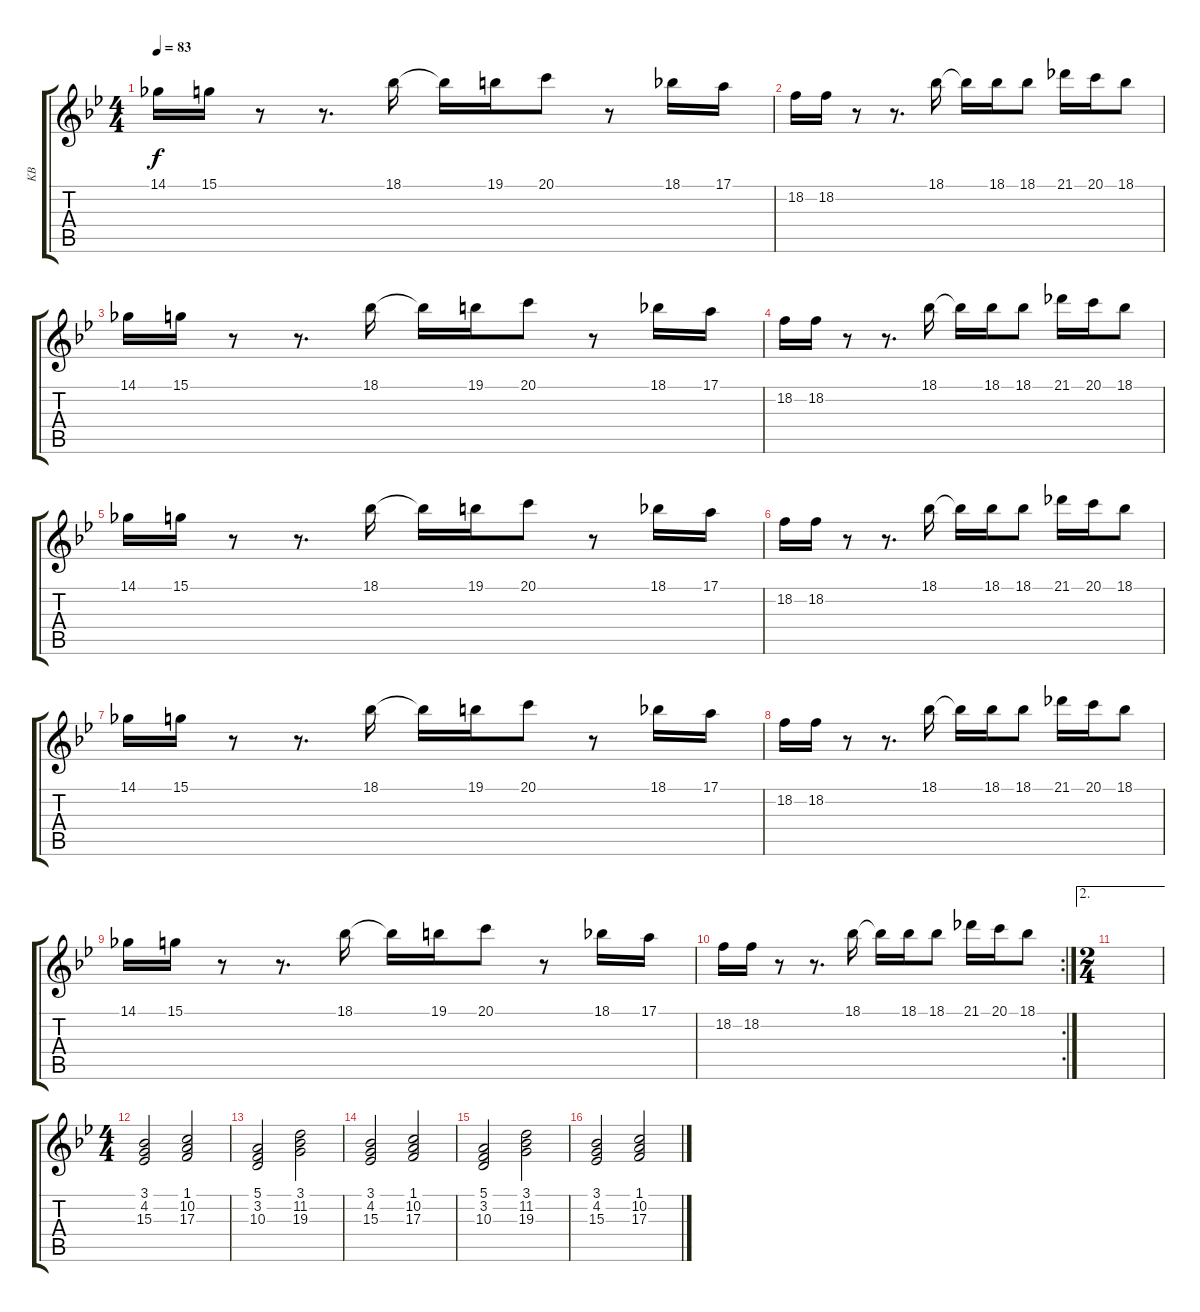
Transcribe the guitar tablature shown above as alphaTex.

\track ("KB" "KB") {instrument rockorgan}
\staff {score tabs}
\tuning (E4 B3 G3 D3 A2 E2) {hide}
\ts (4 4)
\tempo 83
\clef g2
\ks gminor
14.1.16{dy f} 15.1.16 r.8 r.8{d} 18.1.16 18.1{t}.16 19.1.16 20.1.8 r.8 18.1.16 17.1.16 |
18.2.16 18.2.16 r.8 r.8{d} 18.1.16 18.1{t}.16 18.1.16 18.1.8 21.1.16 20.1.16 18.1.8 |
14.1.16 15.1.16 r.8 r.8{d} 18.1.16 18.1{t}.16 19.1.16 20.1.8 r.8 18.1.16 17.1.16 |
18.2.16 18.2.16 r.8 r.8{d} 18.1.16 18.1{t}.16 18.1.16 18.1.8 21.1.16 20.1.16 18.1.8 |
14.1.16 15.1.16 r.8 r.8{d} 18.1.16 18.1{t}.16 19.1.16 20.1.8 r.8 18.1.16 17.1.16 |
18.2.16 18.2.16 r.8 r.8{d} 18.1.16 18.1{t}.16 18.1.16 18.1.8 21.1.16 20.1.16 18.1.8 |
14.1.16 15.1.16 r.8 r.8{d} 18.1.16 18.1{t}.16 19.1.16 20.1.8 r.8 18.1.16 17.1.16 |
18.2.16 18.2.16 r.8 r.8{d} 18.1.16 18.1{t}.16 18.1.16 18.1.8 21.1.16 20.1.16 18.1.8 |
14.1.16 15.1.16 r.8 r.8{d} 18.1.16 18.1{t}.16 19.1.16 20.1.8 r.8 18.1.16 17.1.16 |
\rc 2
18.2.16 18.2.16 r.8 r.8{d} 18.1.16 18.1{t}.16 18.1.16 18.1.8 21.1.16 20.1.16 18.1.8 |
\ae 2
\ts (2 4)
|
\ts (4 4)
(3.1 4.2 15.3).2 (1.1 10.2 17.3).2 |
(5.1 3.2 10.3).2 (3.1 11.2 19.3).2 |
(3.1 4.2 15.3).2 (1.1 10.2 17.3).2 |
(5.1 3.2 10.3).2 (3.1 11.2 19.3).2 |
(3.1 4.2 15.3).2 (1.1 10.2 17.3).2
